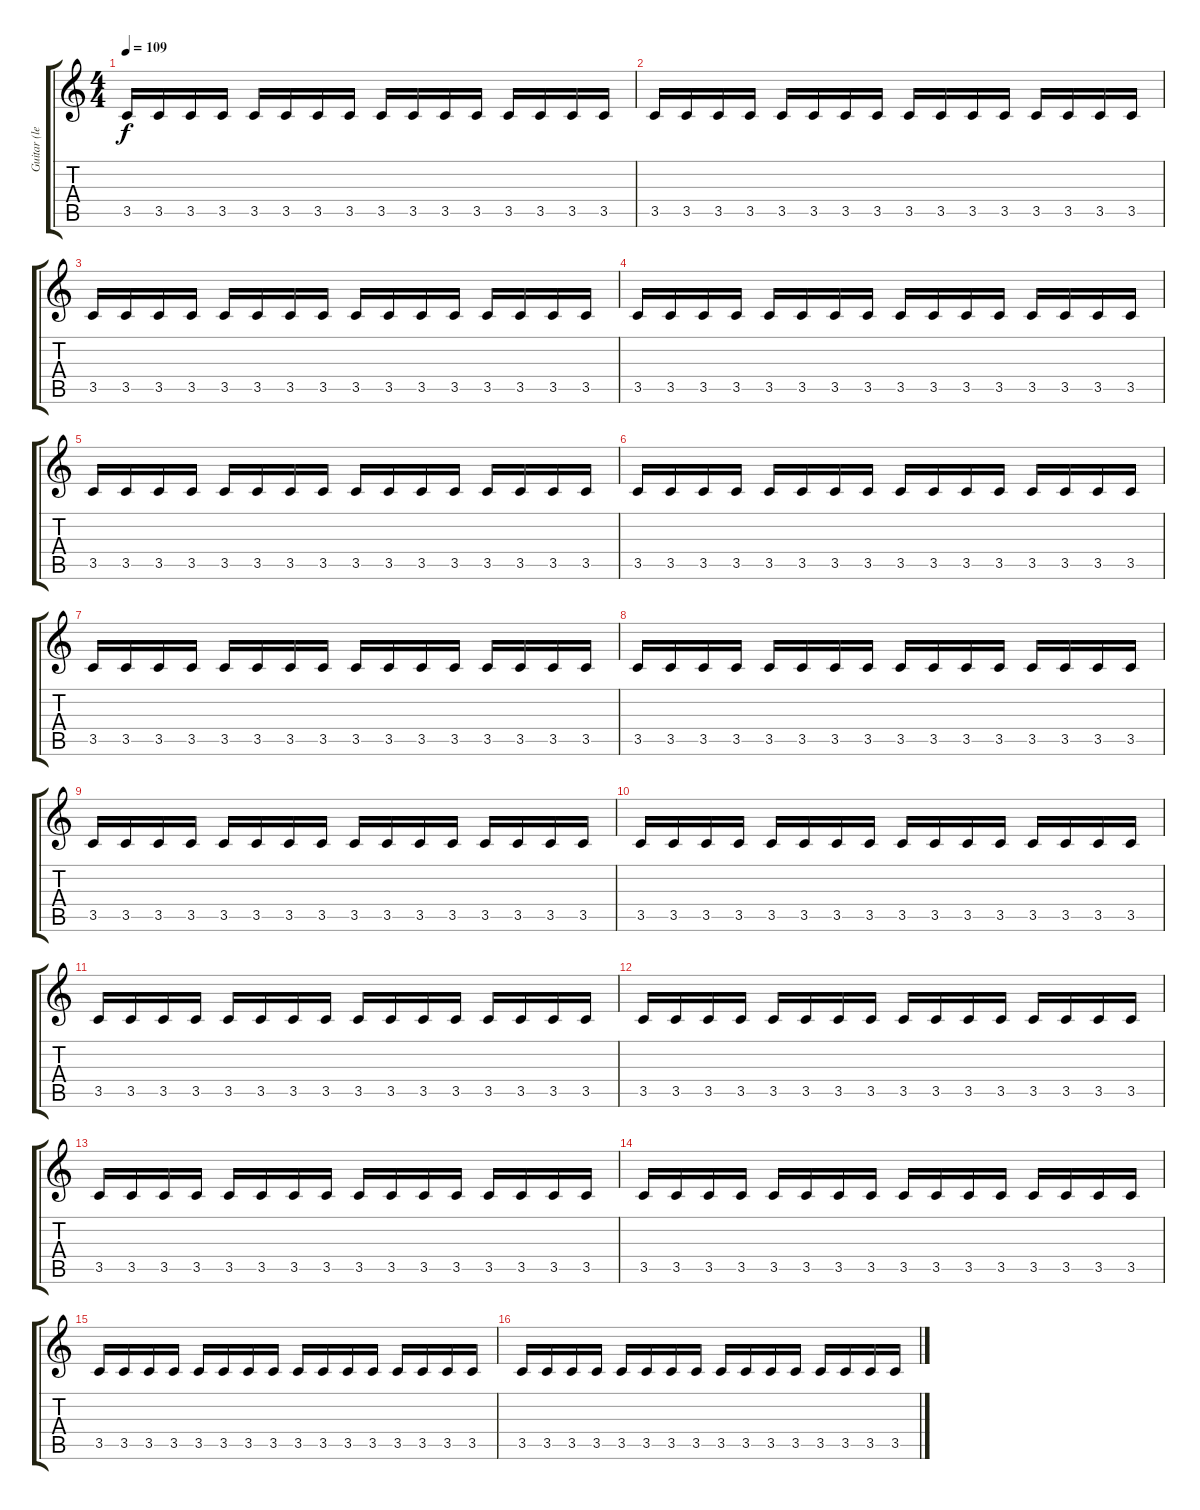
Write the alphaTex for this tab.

\track ("Guitar (lead)" "Guitar (le") {instrument distortionguitar}
\staff {score tabs}
\tuning (E4 B3 G3 D3 A2 E2) {hide}
\ts (4 4)
\tempo 109
\clef g2
\ks c
3.5.16{dy f} 3.5.16 3.5.16 3.5.16 3.5.16 3.5.16 3.5.16 3.5.16 3.5.16 3.5.16 3.5.16 3.5.16 3.5.16 3.5.16 3.5.16 3.5.16 |
3.5.16 3.5.16 3.5.16 3.5.16 3.5.16 3.5.16 3.5.16 3.5.16 3.5.16 3.5.16 3.5.16 3.5.16 3.5.16 3.5.16 3.5.16 3.5.16 |
3.5.16 3.5.16 3.5.16 3.5.16 3.5.16 3.5.16 3.5.16 3.5.16 3.5.16 3.5.16 3.5.16 3.5.16 3.5.16 3.5.16 3.5.16 3.5.16 |
3.5.16 3.5.16 3.5.16 3.5.16 3.5.16 3.5.16 3.5.16 3.5.16 3.5.16 3.5.16 3.5.16 3.5.16 3.5.16 3.5.16 3.5.16 3.5.16 |
3.5.16 3.5.16 3.5.16 3.5.16 3.5.16 3.5.16 3.5.16 3.5.16 3.5.16 3.5.16 3.5.16 3.5.16 3.5.16 3.5.16 3.5.16 3.5.16 |
3.5.16 3.5.16 3.5.16 3.5.16 3.5.16 3.5.16 3.5.16 3.5.16 3.5.16 3.5.16 3.5.16 3.5.16 3.5.16 3.5.16 3.5.16 3.5.16 |
3.5.16 3.5.16 3.5.16 3.5.16 3.5.16 3.5.16 3.5.16 3.5.16 3.5.16 3.5.16 3.5.16 3.5.16 3.5.16 3.5.16 3.5.16 3.5.16 |
3.5.16 3.5.16 3.5.16 3.5.16 3.5.16 3.5.16 3.5.16 3.5.16 3.5.16 3.5.16 3.5.16 3.5.16 3.5.16 3.5.16 3.5.16 3.5.16 |
3.5.16 3.5.16 3.5.16 3.5.16 3.5.16 3.5.16 3.5.16 3.5.16 3.5.16 3.5.16 3.5.16 3.5.16 3.5.16 3.5.16 3.5.16 3.5.16 |
3.5.16 3.5.16 3.5.16 3.5.16 3.5.16 3.5.16 3.5.16 3.5.16 3.5.16 3.5.16 3.5.16 3.5.16 3.5.16 3.5.16 3.5.16 3.5.16 |
3.5.16 3.5.16 3.5.16 3.5.16 3.5.16 3.5.16 3.5.16 3.5.16 3.5.16 3.5.16 3.5.16 3.5.16 3.5.16 3.5.16 3.5.16 3.5.16 |
3.5.16 3.5.16 3.5.16 3.5.16 3.5.16 3.5.16 3.5.16 3.5.16 3.5.16 3.5.16 3.5.16 3.5.16 3.5.16 3.5.16 3.5.16 3.5.16 |
3.5.16 3.5.16 3.5.16 3.5.16 3.5.16 3.5.16 3.5.16 3.5.16 3.5.16 3.5.16 3.5.16 3.5.16 3.5.16 3.5.16 3.5.16 3.5.16 |
3.5.16 3.5.16 3.5.16 3.5.16 3.5.16 3.5.16 3.5.16 3.5.16 3.5.16 3.5.16 3.5.16 3.5.16 3.5.16 3.5.16 3.5.16 3.5.16 |
3.5.16 3.5.16 3.5.16 3.5.16 3.5.16 3.5.16 3.5.16 3.5.16 3.5.16 3.5.16 3.5.16 3.5.16 3.5.16 3.5.16 3.5.16 3.5.16 |
3.5.16 3.5.16 3.5.16 3.5.16 3.5.16 3.5.16 3.5.16 3.5.16 3.5.16 3.5.16 3.5.16 3.5.16 3.5.16 3.5.16 3.5.16 3.5.16
